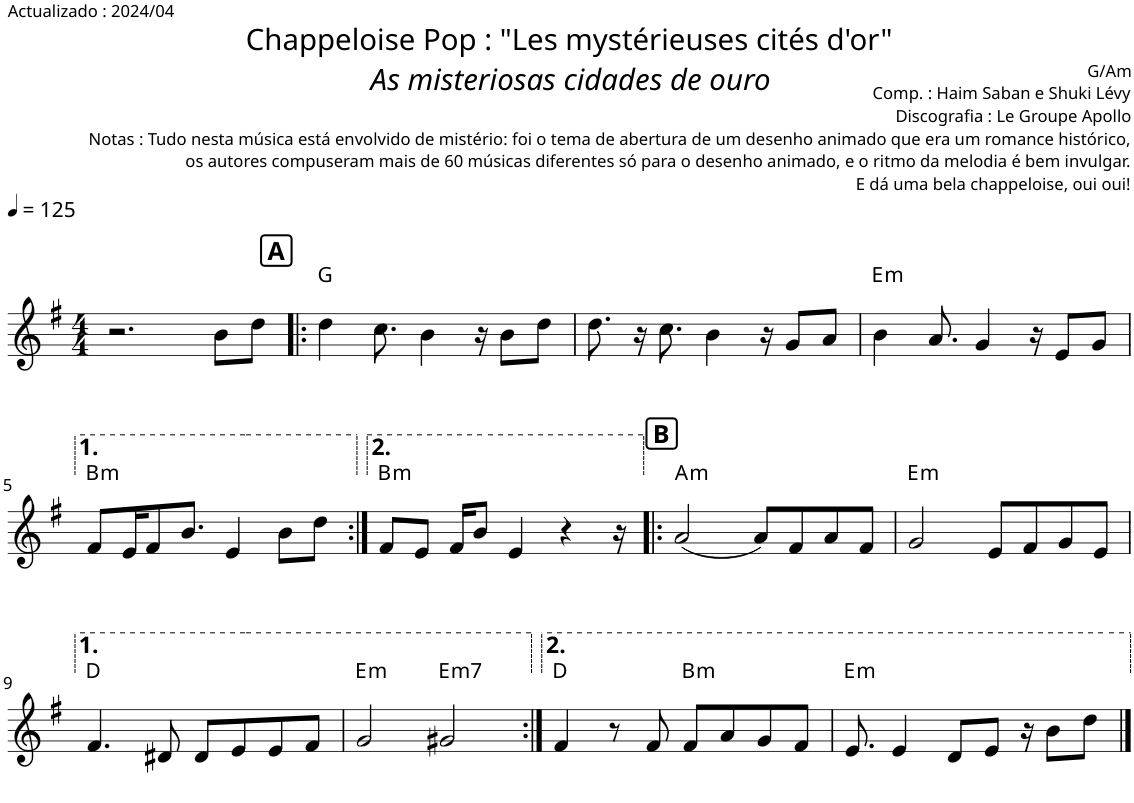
**kern	**harte
*part1	*part1
*staff1	*
*I"Piano	*
*I'Pno.	*
*clefG2	*
*k[f#]	*
*M4/4	*
*MM125	*
=1	=1
2.r	.
8b\L	.
8dd\J	.
!!LO:REH:place=s1:a:B:cj:fs=12:t=A
=2!|:	=2!|:
4dd\	G:maj
8.cc\	.
4b\	.
16r	.
8b\L	.
8dd\J	.
=3	=3
8.dd\	.
16r	.
8.cc\	.
4b\	.
16r	.
8g/L	.
8a/J	.
=4	=4
!	!LO:H:kt=m
4b\	E:min
8.a/	.
4g/	.
16r	.
8e/L	.
8g/J	.
!!LO:LB:g=z
=5	=5
!	!LO:H:kt=m
8f#/L	B:min
16e/K	.
8f#/	.
8.b/J	.
4e/	.
8b\L	.
8dd\J	.
=6:|!	=6:|!
!	!LO:H:kt=m
8f#/L	B:min
8e/J	.
16f#/KL	.
8b/J	.
4e/	.
4r	.
16r	.
!!LO:REH:place=s1:a:B:cj:fs=12:t=B
=7!|:	=7!|:
!	!LO:H:kt=m
(2a/	A:min
8a/L)	.
8f#/	.
8a/	.
8f#/J	.
=8	=8
!	!LO:H:kt=m
2g/	E:min
8e/L	.
8f#/	.
8g/	.
8e/J	.
!!LO:LB:g=z
=9	=9
4.f#/	D:maj
8d#X/	.
8d#/L	.
8e/	.
8e/	.
8f#/J	.
=10	=10
!	!LO:H:kt=m
2g/	E:min
!	!LO:H:kt=m7
2g#X/	E:min7
=11:|!	=11:|!
4f#/	D:maj
8r	.
8f#/	.
!	!LO:H:kt=m
8f#/L	B:min
8a/	.
8g/	.
8f#/J	.
=12	=12
!	!LO:H:kt=m
8.e/	E:min
4e/	.
8d/L	.
8e/J	.
16r	.
8b\L	.
8dd\J	.
==	==
*-	*-
